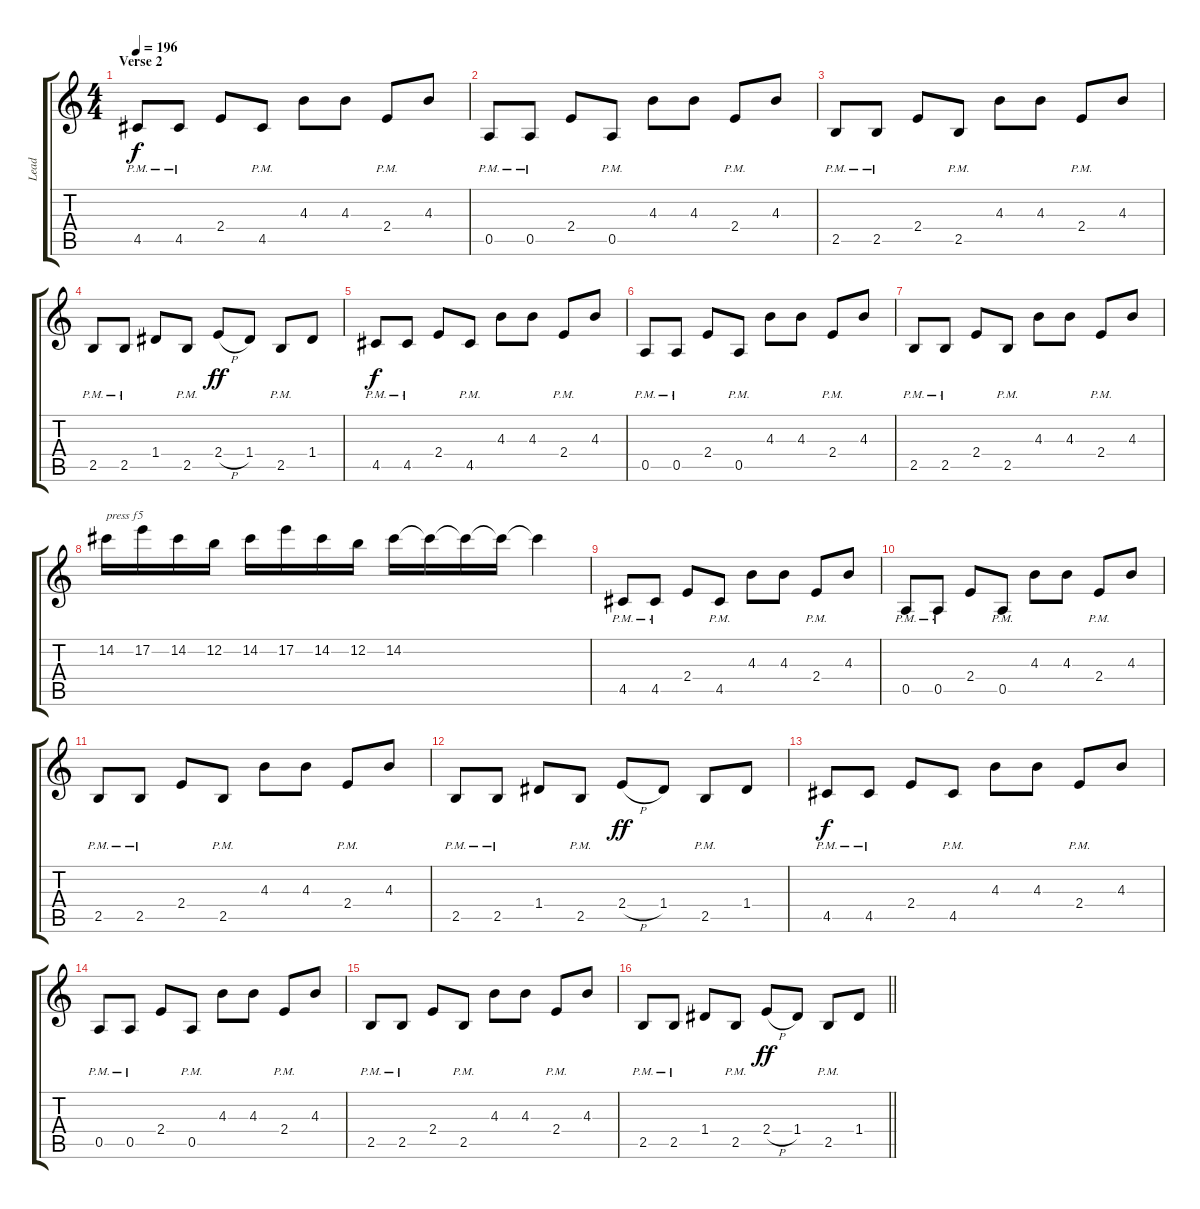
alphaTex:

\track ("Lead" "Lead") {instrument distortionguitar}
\staff {score tabs}
\tuning (E4 B3 G3 D3 A2 E2) {hide}
\ts (4 4)
\section ("" "Verse 2")
\tempo 196
\clef g2
\ks c
4.5{pm}.8{dy f instrument overdrivenguitar} 4.5{pm}.8 2.4.8 4.5{pm}.8 4.3.8 4.3.8 2.4{pm}.8 4.3.8 |
0.5{pm}.8 0.5{pm}.8 2.4.8 0.5{pm}.8 4.3.8 4.3.8 2.4{pm}.8 4.3.8 |
2.5{pm}.8 2.5{pm}.8 2.4.8 2.5{pm}.8 4.3.8 4.3.8 2.4{pm}.8 4.3.8 |
2.5{pm}.8 2.5{pm}.8 1.4.8 2.5{pm}.8 2.4{h}.8{dy ff} 1.4.8 2.5{pm}.8 1.4.8 |
4.5{pm}.8{dy f instrument overdrivenguitar} 4.5{pm}.8 2.4.8 4.5{pm}.8 4.3.8 4.3.8 2.4{pm}.8 4.3.8 |
0.5{pm}.8 0.5{pm}.8 2.4.8 0.5{pm}.8 4.3.8 4.3.8 2.4{pm}.8 4.3.8 |
2.5{pm}.8 2.5{pm}.8 2.4.8 2.5{pm}.8 4.3.8 4.3.8 2.4{pm}.8 4.3.8 |
14.2.16{txt "press f5" volume 15 instrument distortionguitar} 17.2.16 14.2.16 12.2.16 14.2.16 17.2.16 14.2.16 12.2.16 14.2.16 14.2{t}.16 14.2{t}.16 14.2{t}.16 14.2{t}.4 |
4.5{pm}.8{instrument overdrivenguitar} 4.5{pm}.8 2.4.8 4.5{pm}.8 4.3.8 4.3.8 2.4{pm}.8 4.3.8 |
0.5{pm}.8 0.5{pm}.8 2.4.8 0.5{pm}.8 4.3.8 4.3.8 2.4{pm}.8 4.3.8 |
2.5{pm}.8 2.5{pm}.8 2.4.8 2.5{pm}.8 4.3.8 4.3.8 2.4{pm}.8 4.3.8 |
2.5{pm}.8 2.5{pm}.8 1.4.8 2.5{pm}.8 2.4{h}.8{dy ff} 1.4.8 2.5{pm}.8 1.4.8 |
4.5{pm}.8{dy f instrument overdrivenguitar} 4.5{pm}.8 2.4.8 4.5{pm}.8 4.3.8 4.3.8 2.4{pm}.8 4.3.8 |
0.5{pm}.8 0.5{pm}.8 2.4.8 0.5{pm}.8 4.3.8 4.3.8 2.4{pm}.8 4.3.8 |
2.5{pm}.8 2.5{pm}.8 2.4.8 2.5{pm}.8 4.3.8 4.3.8 2.4{pm}.8 4.3.8 |
\barLineRight lightlight
2.5{pm}.8 2.5{pm}.8 1.4.8 2.5{pm}.8 2.4{h}.8{dy ff} 1.4.8 2.5{pm}.8 1.4.8
